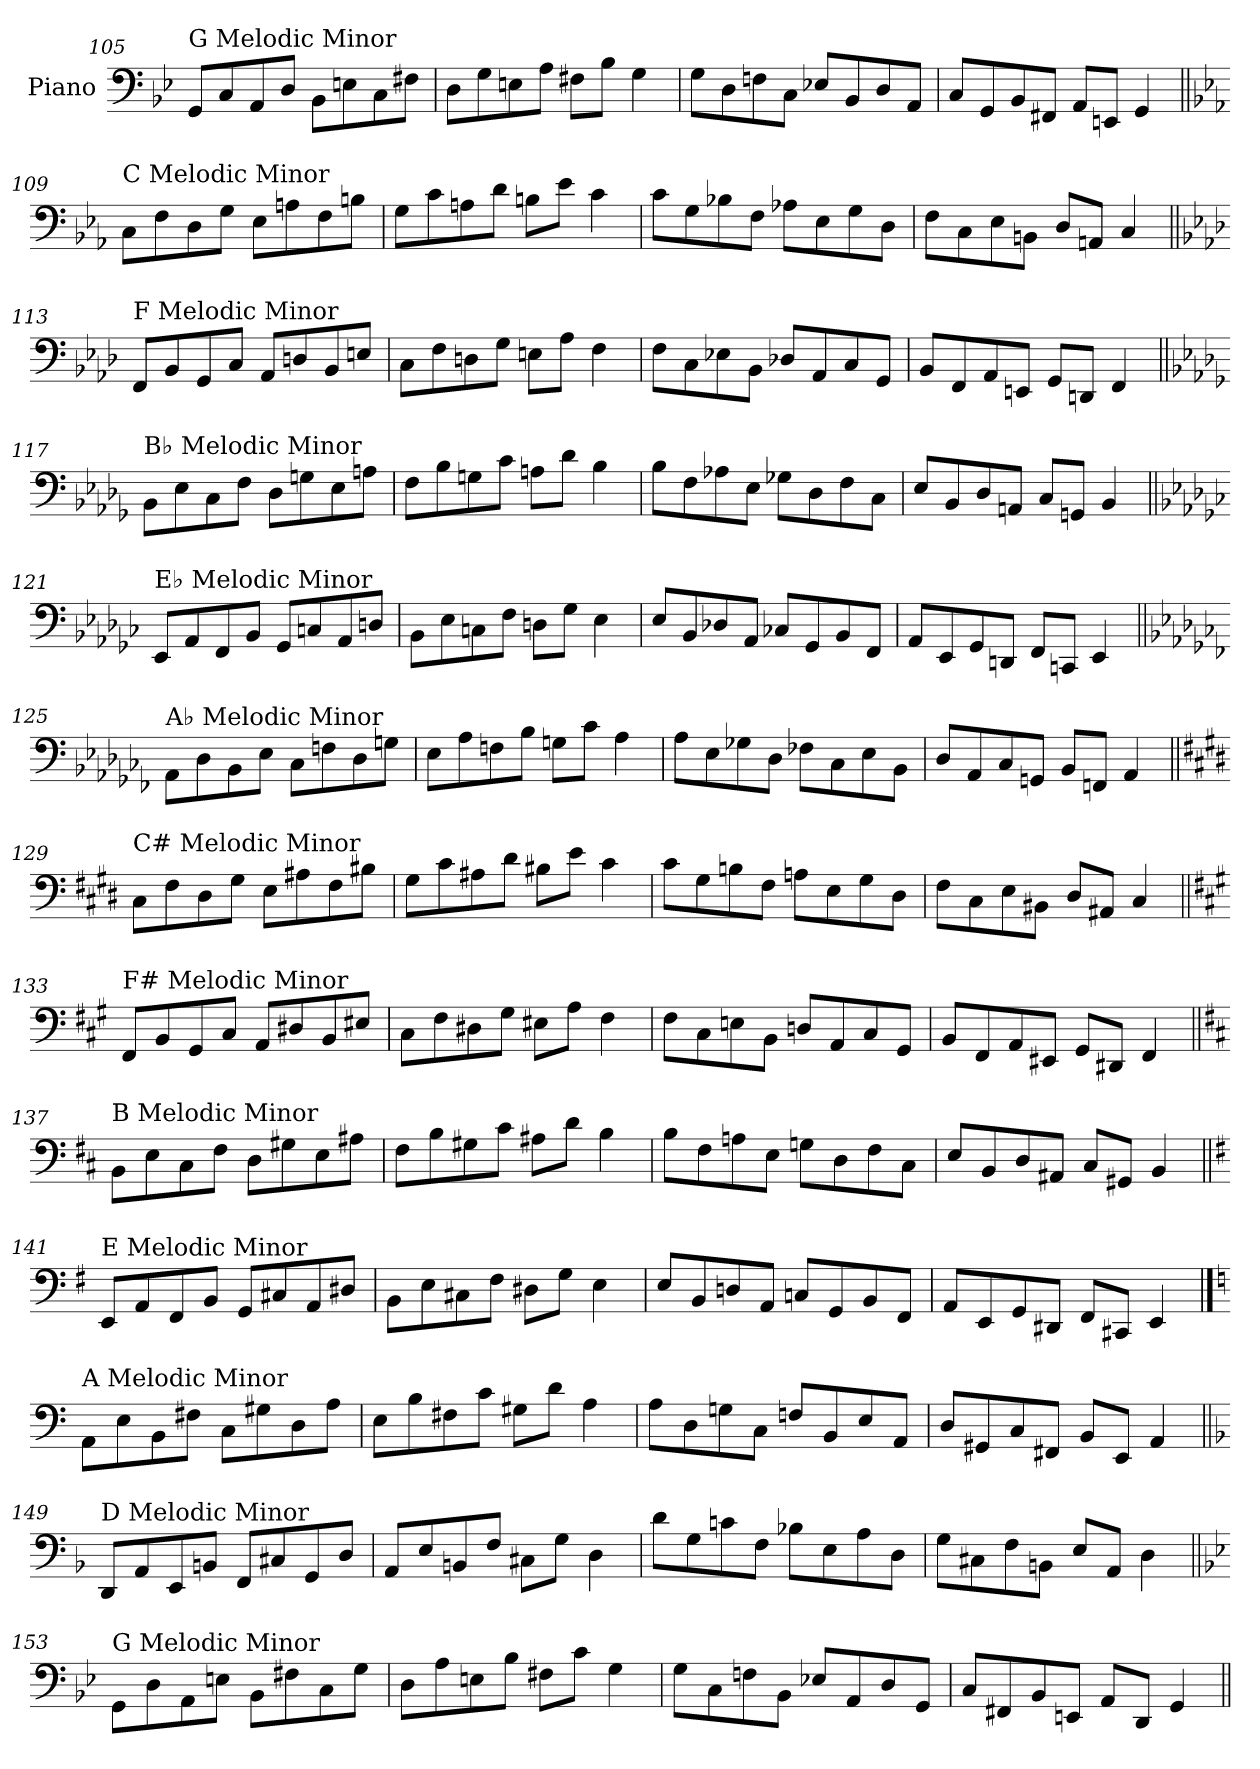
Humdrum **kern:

**kern
*part1
*staff1
*I"Piano
*I'Pno.
!!LO:LB:g=z
*clefF4
*k[b-e-]
=105
!LO:TX:a:t=G Melodic Minor
8GG/L
8C/
8AA/
8D/J
8BB-\L
8En\
8C\
8F#X\J
=106
8D\L
8G\
8En\
8A\J
8F#X\L
8B-\J
4G\
=107
8G\L
8D\
8Fn\
8C\J
8E-X/L
8BB-/
8D/
8AA/J
=108
8C/L
8GG/
8BB-/
8FF#X/J
8AA/L
8EEn/J
4GG/
!!LO:LB:g=z
=109||
*k[b-e-a-]
!LO:TX:a:t=C Melodic Minor
8C\L
8F\
8D\
8G\J
8E-\L
8An\
8F\
8Bn\J
=110
8G\L
8c\
8An\
8d\J
8Bn\L
8e-\J
4c\
=111
8c\L
8G\
8B-X\
8F\J
8A-X\L
8E-\
8G\
8D\J
=112
8F\L
8C\
8E-\
8BBn\J
8D/L
8AAn/J
4C/
!!LO:LB:g=z
=113||
*k[b-e-a-d-]
!LO:TX:a:t=F Melodic Minor
8FF/L
8BB-/
8GG/
8C/J
8AA-/L
8Dn/
8BB-/
8En/J
=114
8C\L
8F\
8Dn\
8G\J
8En\L
8A-\J
4F\
=115
8F\L
8C\
8E-X\
8BB-\J
8D-X/L
8AA-/
8C/
8GG/J
=116
8BB-/L
8FF/
8AA-/
8EEn/J
8GG/L
8DDn/J
4FF/
!!LO:LB:g=z
=117||
*k[b-e-a-d-g-]
!LO:TX:a:t=B♭ Melodic Minor
8BB-\L
8E-\
8C\
8F\J
8D-\L
8Gn\
8E-\
8An\J
=118
8F\L
8B-\
8Gn\
8c\J
8An\L
8d-\J
4B-\
=119
8B-\L
8F\
8A-X\
8E-\J
8G-X\L
8D-\
8F\
8C\J
=120
8E-/L
8BB-/
8D-/
8AAn/J
8C/L
8GGn/J
4BB-/
!!LO:LB:g=z
=121||
*k[b-e-a-d-g-c-]
!LO:TX:a:t=E♭ Melodic Minor
8EE-/L
8AA-/
8FF/
8BB-/J
8GG-/L
8Cn/
8AA-/
8Dn/J
=122
8BB-\L
8E-\
8Cn\
8F\J
8Dn\L
8G-\J
4E-\
=123
8E-/L
8BB-/
8D-X/
8AA-/J
8C-X/L
8GG-/
8BB-/
8FF/J
=124
8AA-/L
8EE-/
8GG-/
8DDn/J
8FF/L
8CCn/J
4EE-/
!!LO:LB:g=z
=125||
*k[b-e-a-d-g-c-f-]
!LO:TX:a:t=A♭ Melodic Minor
8AA-\L
8D-\
8BB-\
8E-\J
8C-\L
8Fn\
8D-\
8Gn\J
=126
8E-\L
8A-\
8Fn\
8B-\J
8Gn\L
8c-\J
4A-\
=127
8A-\L
8E-\
8G-X\
8D-\J
8F-X\L
8C-\
8E-\
8BB-\J
=128
8D-/L
8AA-/
8C-/
8GGn/J
8BB-/L
8FFn/J
4AA-/
!!LO:LB:g=z
=129||
*k[f#c#g#d#]
!LO:TX:a:t=C# Melodic Minor
8C#\L
8F#\
8D#\
8G#\J
8E\L
8A#X\
8F#\
8B#X\J
=130
8G#\L
8c#\
8A#X\
8d#\J
8B#X\L
8e\J
4c#\
=131
8c#\L
8G#\
8Bn\
8F#\J
8An\L
8E\
8G#\
8D#\J
=132
8F#\L
8C#\
8E\
8BB#X\J
8D#/L
8AA#X/J
4C#/
!!LO:LB:g=z
=133||
*k[f#c#g#]
!LO:TX:a:t=F# Melodic Minor
8FF#/L
8BB/
8GG#/
8C#/J
8AA/L
8D#X/
8BB/
8E#X/J
=134
8C#\L
8F#\
8D#X\
8G#\J
8E#X\L
8A\J
4F#\
=135
8F#\L
8C#\
8En\
8BB\J
8Dn/L
8AA/
8C#/
8GG#/J
=136
8BB/L
8FF#/
8AA/
8EE#X/J
8GG#/L
8DD#X/J
4FF#/
!!LO:LB:g=z
=137||
*k[f#c#]
!LO:TX:a:t=B Melodic Minor
8BB\L
8E\
8C#\
8F#\J
8D\L
8G#X\
8E\
8A#X\J
=138
8F#\L
8B\
8G#X\
8c#\J
8A#X\L
8d\J
4B\
=139
8B\L
8F#\
8An\
8E\J
8Gn\L
8D\
8F#\
8C#\J
=140
8E/L
8BB/
8D/
8AA#X/J
8C#/L
8GG#X/J
4BB/
!!LO:LB:g=z
=141||
*k[f#]
!LO:TX:a:t=E Melodic Minor
8EE/L
8AA/
8FF#/
8BB/J
8GG/L
8C#X/
8AA/
8D#X/J
=142
8BB\L
8E\
8C#X\
8F#\J
8D#X\L
8G\J
4E\
=143
8E/L
8BB/
8Dn/
8AA/J
8Cn/L
8GG/
8BB/
8FF#/J
=144
8AA/L
8EE/
8GG/
8DD#X/J
8FF#/L
8CC#X/J
4EE/
!!LO:PB:g=z
==145
*k[]
!LO:TX:a:t=A Melodic Minor
8AA\L
8E\
8BB\
8F#X\J
8C\L
8G#X\
8D\
8A\J
=146
8E\L
8B\
8F#X\
8c\J
8G#X\L
8d\J
4A\
=147
8A\L
8D\
8Gn\
8C\J
8Fn/L
8BB/
8E/
8AA/J
=148
8D/L
8GG#X/
8C/
8FF#X/J
8BB/L
8EE/J
4AA/
!!LO:LB:g=z
=149||
*k[b-]
!LO:TX:a:t=D Melodic Minor
8DD/L
8AA/
8EE/
8BBn/J
8FF/L
8C#X/
8GG/
8D/J
=150
8AA/L
8E/
8BBn/
8F/J
8C#X\L
8G\J
4D\
=151
8d\L
8G\
8cn\
8F\J
8B-X\L
8E\
8A\
8D\J
=152
8G\L
8C#X\
8F\
8BBn\J
8E/L
8AA/J
4D\
!!LO:LB:g=z
=153||
*k[b-e-]
!LO:TX:a:t=G Melodic Minor
8GG\L
8D\
8AA\
8En\J
8BB-\L
8F#X\
8C\
8G\J
=154
8D\L
8A\
8En\
8B-\J
8F#X\L
8c\J
4G\
=155
8G\L
8C\
8Fn\
8BB-\J
8E-X/L
8AA/
8D/
8GG/J
=156
8C/L
8FF#X/
8BB-/
8EEn/J
8AA/L
8DD/J
4GG/
=||
*-
